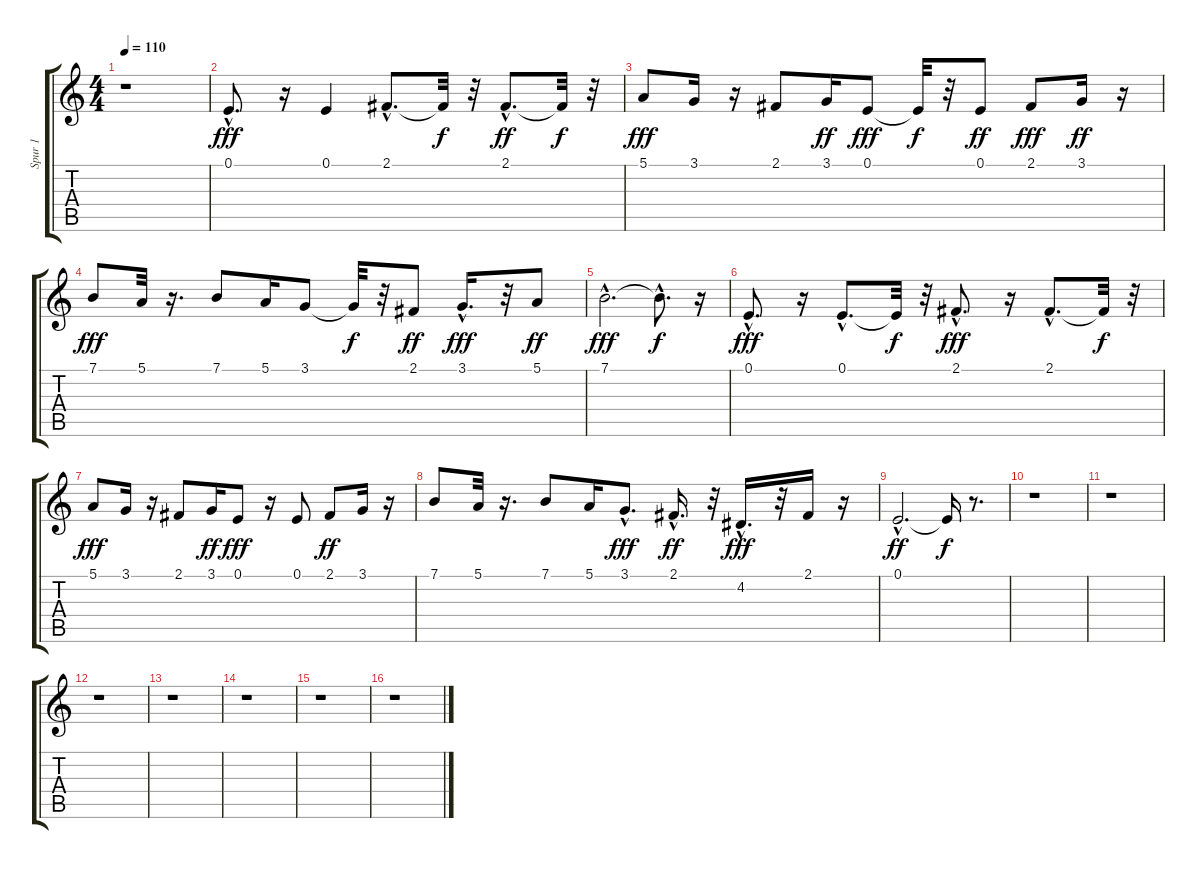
\track ("Spur 1" "Spur 1") {instrument lead3calliope}
\staff {score tabs}
\tuning (E4 B3 G3 D3 A2 E2) {hide}
\ts (4 4)
\tempo 110
\clef g2
\ks c
r.1{dy fff instrument lead3calliope} |
0.1{hac}.8{d} r.16 0.1.4 2.1{hac}.8{d} 2.1{t}.32{dy f} r.32 2.1{hac}.8{d dy ff} 2.1{t}.32{dy f} r.32 |
5.1.8{dy fff} 3.1.16 r.16 2.1.8 3.1.16{dy ff} 0.1.8{dy fff} 0.1{t}.32{dy f} r.32 0.1.8{dy ff} 2.1.8{dy fff} 3.1.16{dy ff} r.16 |
7.1.8{dy fff} 5.1.32 r.16{d} 7.1.8 5.1.16 3.1.8 3.1{t}.32{dy f} r.32 2.1.8{dy ff} 3.1{hac}.16{d dy fff} r.32 5.1.8{dy ff} |
7.1{hac}.2{d dy fff} 7.1{hac t}.8{d dy f} r.16 |
0.1{hac}.8{d dy fff} r.16 0.1{hac}.8{d} 0.1{t}.32{dy f} r.32 2.1{hac}.8{d dy fff} r.16 2.1{hac}.8{d} 2.1{t}.32{dy f} r.32 |
5.1.8{dy fff} 3.1.16 r.16 2.1.8 3.1.16{dy ff} 0.1.8{dy fff} r.16 0.1.8 2.1.8{dy ff} 3.1.16 r.16 |
7.1.8 5.1.32 r.16{d} 7.1.8 5.1.16 3.1{hac}.8{d dy fff} 2.1{hac}.16{d dy ff} r.32 4.2{hac}.16{d dy fff} r.32 2.1.16 r.16 |
0.1{hac}.2{d dy ff} 0.1{t}.16{dy f} r.8{d} |
r.1 |
r.1 |
r.1 |
r.1 |
r.1 |
r.1 |
r.1
